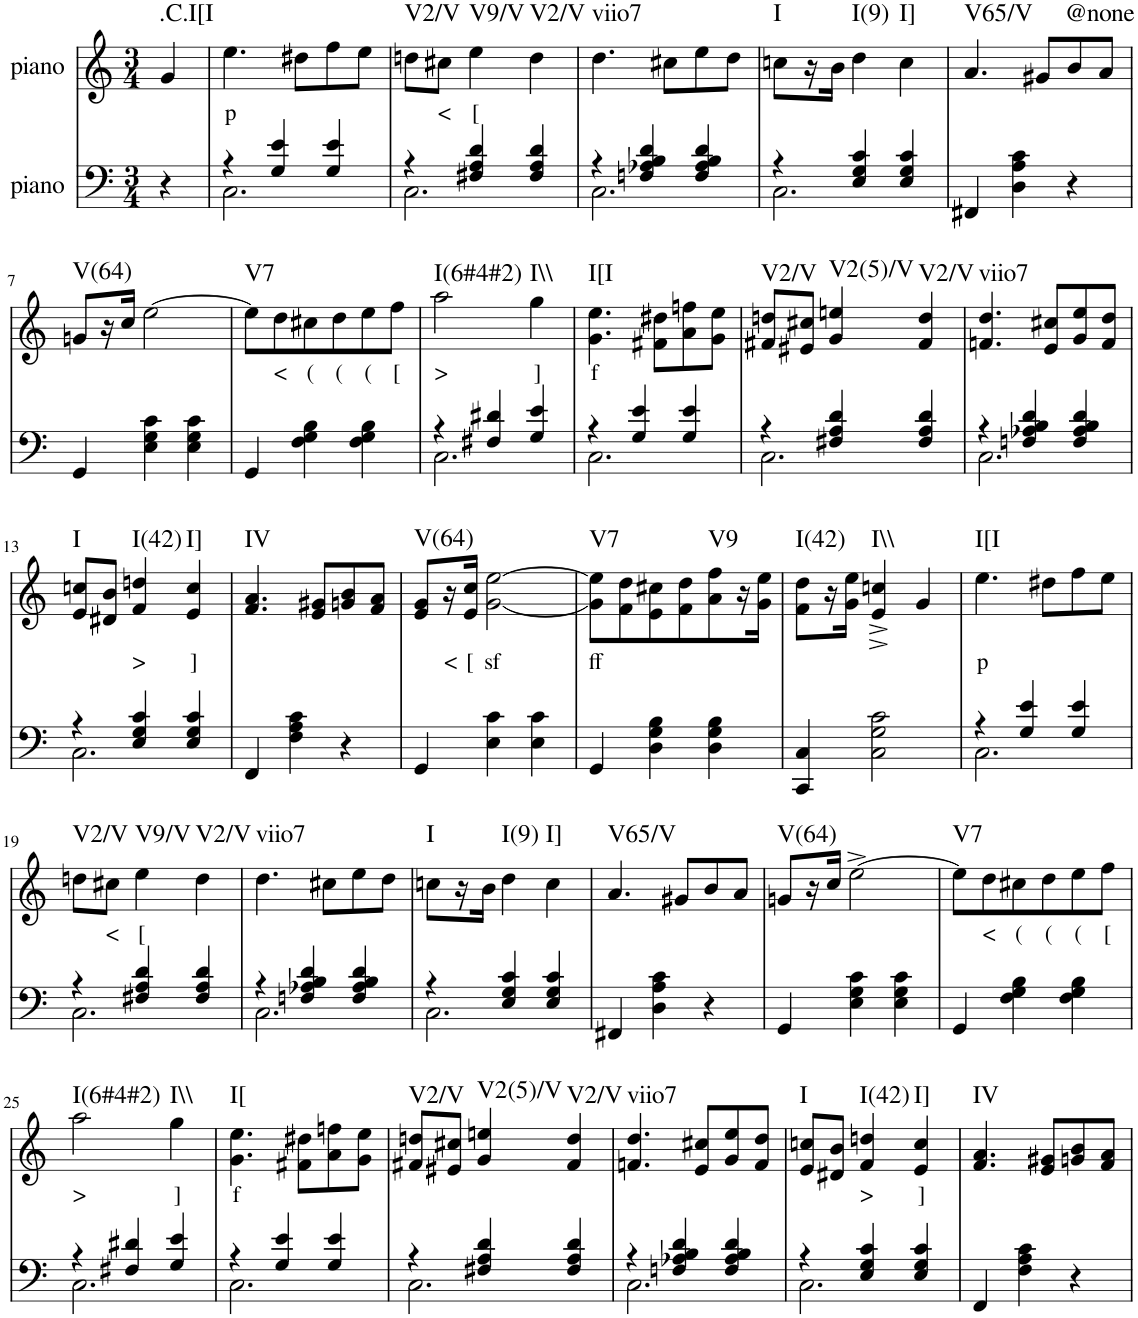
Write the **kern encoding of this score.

**kern	**kern	**text	**harte
*part2	*part1	*part1	*part1
*staff2	*staff1	*staff1	*
*I"piano	*I"piano	*	*
*I'Pno	*I'Pno	*	*
*clefF4	*clefG2	*	*
*k[]	*k[]	*	*
*M3/4	*M3/4	*	*
=1	=1	=1	=1
!	!	!	!LO:H:kt=.C.I[I
4r	4g/	.	N
=2	=2	=2	=2
*^	*	*	*
!	!	!	!LO:LY:b	!
4r	2.C\	4.ee\	p	.
4G/ 4e/	.	.	.	.
.	.	8dd#X\L	.	.
4G/ 4e/	.	8ff\	.	.
.	.	8ee\J	.	.
=3	=3	=3	=3	=3
!	!	!	!	!LO:H:kt=V2/V
4r	2.C\	8ddn\L	.	N
!	!	!	!LO:LY:b	!
.	.	8cc#X\J	<	.
!	!	!	!LO:LY:b	!LO:H:kt=V9/V
4F#X/ 4A/ 4d/	.	4ee\	[	N
!	!	!	!	!LO:H:kt=V2/V
4F#/ 4A/ 4d/	.	4dd\	.	N
=4	=4	=4	=4	=4
!	!	!	!	!LO:H:kt=viio7
4r	2.C\	4.dd\	.	N
4Fn/ 4A-X/ 4B/ 4d/	.	.	.	.
.	.	8cc#X\L	.	.
4F/ 4A-/ 4B/ 4d/	.	8ee\	.	.
.	.	8dd\J	.	.
=5	=5	=5	=5	=5
!	!	!	!	!LO:H:kt=I
4r	2.C\	8ccn\L	.	N
.	.	16r	.	.
.	.	16b\JJ	.	.
!	!	!	!	!LO:H:kt=I(9)
4E/ 4G/ 4c/	.	4dd\	.	N
!	!	!	!	!LO:H:kt=I]
4E/ 4G/ 4c/	.	4cc\	.	N
*v	*v	*	*	*
=6	=6	=6	=6
!	!	!	!LO:H:kt=V65/V
4FF#X/	4.a/	.	N
4D\ 4A\ 4c\	.	.	.
.	8g#X/L	.	.
!	!	!	!LO:H:kt=@none
4r	8b/	.	N
.	8a/J	.	.
!!LO:LB:g=z
=7	=7	=7	=7
!	!	!	!LO:H:kt=V(64)
4GG/	8gn/L	.	N
.	16r	.	.
.	16cc/JJ	.	.
4E\ 4G\ 4c\	[2ee\	.	.
4E\ 4G\ 4c\	.	.	.
=8	=8	=8	=8
!	!	!	!LO:H:kt=V7
4GG/	8ee\L]	.	N
!	!	!LO:LY:b	!
.	8dd\	<	.
!	!	!LO:LY:b	!
4F\ 4G\ 4B\	8cc#X\	(	.
!	!	!LO:LY:b	!
.	8dd\	(	.
!	!	!LO:LY:b	!
4F\ 4G\ 4B\	8ee\	(	.
!	!	!LO:LY:b	!
.	8ff\J	[	.
=9	=9	=9	=9
*^	*	*	*
!	!	!	!LO:LY:b	!LO:H:kt=I(6#4#2)
4r	2.C\	2aa\	>	N
4F#X/ 4d#X/	.	.	.	.
!	!	!	!LO:LY:b	!LO:H:kt=I\\
4G/ 4e/	.	4gg\	]	N
=10	=10	=10	=10	=10
!	!	!	!LO:LY:b	!LO:H:kt=I[I
4r	2.C\	4.g\ 4.ee\	f	N
4G/ 4e/	.	.	.	.
.	.	8f#X\ 8dd#X\L	.	.
4G/ 4e/	.	8a\ 8ffn\	.	.
.	.	8g\ 8ee\J	.	.
=11	=11	=11	=11	=11
!	!	!	!	!LO:H:kt=V2/V
4r	2.C\	8f#X/ 8ddn/L	.	N
.	.	8e#X/ 8cc#X/J	.	.
!	!	!	!	!LO:H:kt=V2(5)/V
4F#X/ 4A/ 4d/	.	4g/ 4een/	.	N
!	!	!	!	!LO:H:kt=V2/V
4F#/ 4A/ 4d/	.	4f#/ 4dd/	.	N
=12	=12	=12	=12	=12
!	!	!	!	!LO:H:kt=viio7
4r	2.C\	4.fn/ 4.dd/	.	N
4Fn/ 4A-X/ 4B/ 4d/	.	.	.	.
.	.	8e/ 8cc#X/L	.	.
4F/ 4A-/ 4B/ 4d/	.	8g/ 8ee/	.	.
.	.	8f/ 8dd/J	.	.
!!LO:LB:g=z
=13	=13	=13	=13	=13
!	!	!	!	!LO:H:kt=I
4r	2.C\	8e/ 8ccn/L	.	N
.	.	8d#X/ 8b/J	.	.
!	!	!	!LO:LY:b	!LO:H:kt=I(42)
4E/ 4G/ 4c/	.	4f/ 4ddn/	>	N
!	!	!	!LO:LY:b	!LO:H:kt=I]
4E/ 4G/ 4c/	.	4e/ 4cc/	]	N
*v	*v	*	*	*
=14	=14	=14	=14
!	!	!	!LO:H:kt=IV
4FF/	4.f/ 4.a/	.	N
4F\ 4A\ 4c\	.	.	.
.	8e/ 8g#X/L	.	.
4r	8gn/ 8b/	.	.
.	8f/ 8a/J	.	.
=15	=15	=15	=15
!	!	!	!LO:H:kt=V(64)
4GG/	8e/ 8g/L	.	N
!	!	!LO:LY:b	!
.	16r	<	.
!	!	!LO:LY:b	!
.	16e/ 16cc/JJ	[	.
!	!	!LO:LY:b	!
4E\ 4c\	[2g\ [2ee\	sf	.
4E\ 4c\	.	.	.
=16	=16	=16	=16
!	!	!LO:LY:b	!LO:H:kt=V7
4GG/	8g\] 8ee\]L	ff	N
.	8f\ 8dd\	.	.
4D\ 4G\ 4B\	8e\ 8cc#X\	.	.
.	8f\ 8dd\	.	.
!	!	!	!LO:H:kt=V9
4D\ 4G\ 4B\	8a\ 8ff\	.	N
.	16r	.	.
.	16g\ 16ee\JJ	.	.
=17	=17	=17	=17
!	!	!	!LO:H:kt=I(42)
4CC/ 4C/	8f\ 8dd\L	.	N
.	16r	.	.
.	16g\ 16ee\JJ	.	.
!	!	!	!LO:H:kt=I\\
2C\ 2G\ 2c\	4e/^ 4ccn/^	.	N
.	4g/	.	.
=18	=18	=18	=18
*^	*	*	*
!	!	!	!LO:LY:b	!LO:H:kt=I[I
4r	2.C\	4.ee\	p	N
4G/ 4e/	.	.	.	.
.	.	8dd#X\L	.	.
4G/ 4e/	.	8ff\	.	.
.	.	8ee\J	.	.
!!LO:LB:g=z
=19	=19	=19	=19	=19
!	!	!	!	!LO:H:kt=V2/V
4r	2.C\	8ddn\L	.	N
!	!	!	!LO:LY:b	!
.	.	8cc#X\J	<	.
!	!	!	!LO:LY:b	!LO:H:kt=V9/V
4F#X/ 4A/ 4d/	.	4ee\	[	N
!	!	!	!	!LO:H:kt=V2/V
4F#/ 4A/ 4d/	.	4dd\	.	N
=20	=20	=20	=20	=20
!	!	!	!	!LO:H:kt=viio7
4r	2.C\	4.dd\	.	N
4Fn/ 4A-X/ 4B/ 4d/	.	.	.	.
.	.	8cc#X\L	.	.
4F/ 4A-/ 4B/ 4d/	.	8ee\	.	.
.	.	8dd\J	.	.
=21	=21	=21	=21	=21
!	!	!	!	!LO:H:kt=I
4r	2.C\	8ccn\L	.	N
.	.	16r	.	.
.	.	16b\JJ	.	.
!	!	!	!	!LO:H:kt=I(9)
4E/ 4G/ 4c/	.	4dd\	.	N
!	!	!	!	!LO:H:kt=I]
4E/ 4G/ 4c/	.	4cc\	.	N
*v	*v	*	*	*
=22	=22	=22	=22
!	!	!	!LO:H:kt=V65/V
4FF#X/	4.a/	.	N
4D\ 4A\ 4c\	.	.	.
.	8g#X/L	.	.
4r	8b/	.	.
.	8a/J	.	.
=23	=23	=23	=23
!	!	!	!LO:H:kt=V(64)
4GG/	8gn/L	.	N
.	16r	.	.
.	16cc/JJ	.	.
4E\ 4G\ 4c\	[2ee^\	.	.
4E\ 4G\ 4c\	.	.	.
=24	=24	=24	=24
!	!	!	!LO:H:kt=V7
4GG/	8ee\L]	.	N
!	!	!LO:LY:b	!
.	8dd\	<	.
!	!	!LO:LY:b	!
4F\ 4G\ 4B\	8cc#X\	(	.
!	!	!LO:LY:b	!
.	8dd\	(	.
!	!	!LO:LY:b	!
4F\ 4G\ 4B\	8ee\	(	.
!	!	!LO:LY:b	!
.	8ff\J	[	.
!!LO:LB:g=z
=25	=25	=25	=25
*^	*	*	*
!	!	!	!LO:LY:b	!LO:H:kt=I(6#4#2)
4r	2.C\	2aa\	>	N
4F#X/ 4d#X/	.	.	.	.
!	!	!	!LO:LY:b	!LO:H:kt=I\\
4G/ 4e/	.	4gg\	]	N
=26	=26	=26	=26	=26
!	!	!	!LO:LY:b	!LO:H:kt=I[
4r	2.C\	4.g\ 4.ee\	f	N
4G/ 4e/	.	.	.	.
.	.	8f#X\ 8dd#X\L	.	.
4G/ 4e/	.	8a\ 8ffn\	.	.
.	.	8g\ 8ee\J	.	.
=27	=27	=27	=27	=27
!	!	!	!	!LO:H:kt=V2/V
4r	2.C\	8f#X/ 8ddn/L	.	N
.	.	8e#X/ 8cc#X/J	.	.
!	!	!	!	!LO:H:kt=V2(5)/V
4F#X/ 4A/ 4d/	.	4g/ 4een/	.	N
!	!	!	!	!LO:H:kt=V2/V
4F#/ 4A/ 4d/	.	4f#/ 4dd/	.	N
=28	=28	=28	=28	=28
!	!	!	!	!LO:H:kt=viio7
4r	2.C\	4.fn/ 4.dd/	.	N
4Fn/ 4A-X/ 4B/ 4d/	.	.	.	.
.	.	8e/ 8cc#X/L	.	.
4F/ 4A-/ 4B/ 4d/	.	8g/ 8ee/	.	.
.	.	8f/ 8dd/J	.	.
=29	=29	=29	=29	=29
!	!	!	!	!LO:H:kt=I
4r	2.C\	8e/ 8ccn/L	.	N
.	.	8d#X/ 8b/J	.	.
!	!	!	!LO:LY:b	!LO:H:kt=I(42)
4E/ 4G/ 4c/	.	4f/ 4ddn/	>	N
!	!	!	!LO:LY:b	!LO:H:kt=I]
4E/ 4G/ 4c/	.	4e/ 4cc/	]	N
*v	*v	*	*	*
=30	=30	=30	=30
!	!	!	!LO:H:kt=IV
4FF/	4.f/ 4.a/	.	N
4F\ 4A\ 4c\	.	.	.
.	8e/ 8g#X/L	.	.
4r	8gn/ 8b/	.	.
.	8f/ 8a/J	.	.
=	=	=	=
*-	*-	*-	*-
